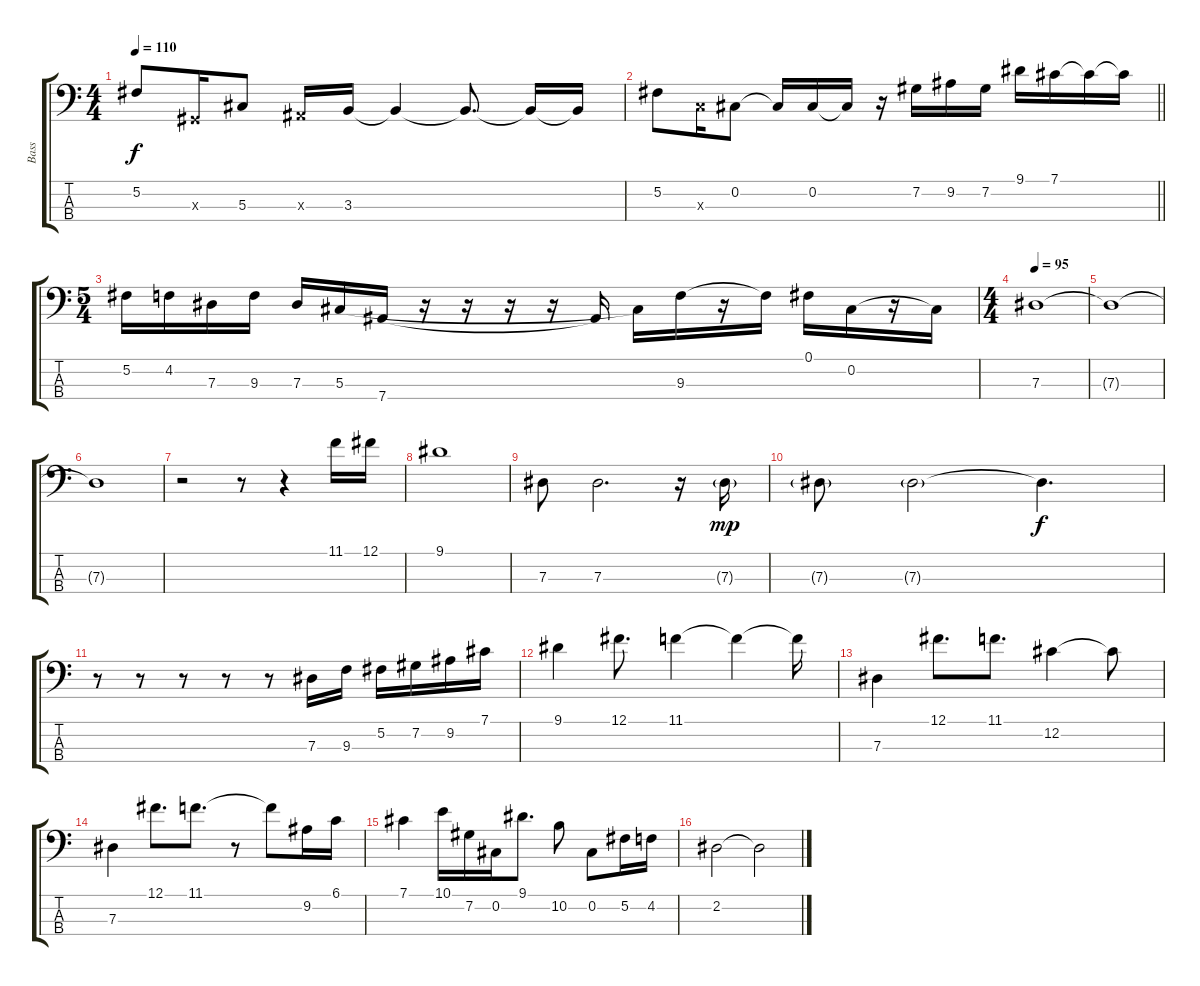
\track ("Bass" "Bass") {instrument electricbassfinger}
\staff {score tabs}
\tuning (Gb2 Db2 Ab1 Eb1) {hide}
\ts (4 4)
\tempo 110
\clef f4
\ks c
5.2.8{dy f} 0.3{x}.16 5.3.8 2.3{x}.16 3.3.16 3.3{t}.4 3.3{t}.8{d} 3.3{t}.16 3.3{t}.16 |
\barLineRight lightlight
5.2.8 4.3{x}.16 0.2.8 0.2{t}.16 0.2.16 0.2{t}.16 r.16 7.2.16 9.2.16 7.2.16 9.1.16 7.1.16 7.1{t}.16 7.1{t}.16 |
\ts (5 4)
5.2.16 4.2.16 7.3.16 9.3.16 7.3.16 5.3.16 7.4.16 r.16 r.16 r.16 r.16 7.4{t}.16 5.3{t}.16 9.3.16 r.16 9.3{t}.16 0.1.16 0.2.16 r.16 0.2{t}.16 |
\ts (4 4)
\tempo 95
7.3.1 |
7.3{t}.1 |
7.3{t}.1 |
r.2 r.8 r.4 11.1.16 12.1.16 |
9.1.1 |
7.3.8 7.3.2{d} r.16 7.3{g}.16{dy mp} |
7.3{g}.8 7.3{g}.2 7.3{t}.4{d dy f} |
r.8 r.8 r.8 r.8 r.8 7.3.16 9.3.16 5.2.16 7.2.16 9.2.16 7.1.16 |
9.1.4 12.1.8{d} 11.1.4 11.1{t}.4 11.1{t}.16 |
7.3.4 12.1.8{d} 11.1.8{d} 12.2.4 12.2{t}.8 |
7.3.4 12.1.8{d} 11.1.8{d} r.8 11.1{t}.8 9.2.16 6.1.16 |
7.1.4 10.1.16 7.2.16 0.2.16 9.1.8{d} 10.2.8 0.2.8 5.2.16 4.2.16 |
2.2.2 2.2{t}.2
